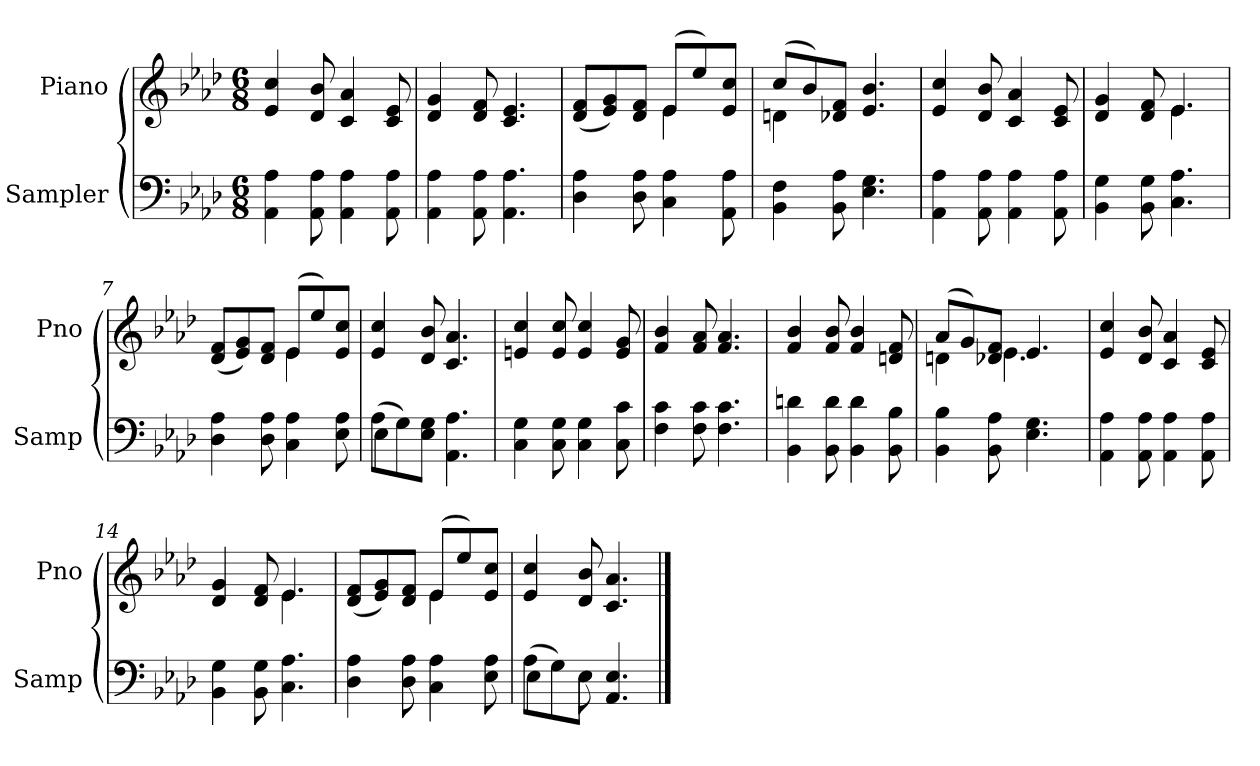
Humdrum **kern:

**kern	**kern
*part2	*part1
*staff2	*staff1
*I"Sampler	*I"Piano
*I'Samp	*I'Pno
*clefF4	*clefG2
*k[b-e-a-d-]	*k[b-e-a-d-]
*A-:	*A-:
*M6/8	*M6/8
=1	=1
4AA- 4A-	4e- 4cc
8AA- 8A-	8d- 8b-
4AA- 4A-	4c 4a-
8AA- 8A-	8c 8e-
=2	=2
4AA- 4A-	4d- 4g
8AA- 8A-	8d- 8f
4.AA- 4.A-	4.c 4.e-
=3	=3
*	*^
4D- 4A-	(8d-/ 8f/L	4.ryy
.	8e-/ 8g/)	.
8D- 8A-	8d-/ 8f/J	.
4C 4A-	(8e-/L	4e-
.	8ee-/)	.
8AA- 8A-	8e-/ 8cc/J	8ryy
=4	=4	=4
4BB- 4F	(8cc/L	4dn
.	8b-/)	.
8BB- 8A-	8d-/ 8f/J	2ryy
4.E- 4.G	4.e- 4.b-	.
*	*v	*v
=5	=5
4AA- 4A-	4e- 4cc
8AA- 8A-	8d- 8b-
4AA- 4A-	4c 4a-
8AA- 8A-	8c 8e-
=6	=6
*	*^
4BB- 4G	4d- 4g	4.ryy
8BB- 8G	8d- 8f	.
4.C 4.A-	4.e-/	4.e-
=7	=7	=7
4D- 4A-	(8d-/ 8f/L	4.ryy
.	8e-/ 8g/)	.
8D- 8A-	8d-/ 8f/J	.
4C 4A-	(8e-/L	4e-
.	8ee-/)	.
8E- 8A-	8e-/ 8cc/J	8ryy
*	*v	*v
=8	=8
*^	*
(8A-\L	4E-	4e- 4cc
8G\)	.	.
8E-\ 8G\J	2ryy	8d- 8b-
4.AA- 4.A-	.	4.c 4.a-
*v	*v	*
=9	=9
4C 4G	4en 4cc
8C 8G	8e 8cc
4C 4G	4e 4cc
8C 8c	8e 8g
=10	=10
4F 4c	4f 4b-
8F 8c	8f 8a-
4.F 4.c	4.f 4.a-
=11	=11
4BB- 4dn	4f 4b-
8BB- 8d	8f 8b-
4BB- 4d	4f 4b-
8BB- 8B-	8dn 8f
=12	=12
*	*^
4BB- 4B-	(8a-/L	4dn
.	8g/)	.
8BB- 8A-	8d-/ 8f/J	4.e-
4.E- 4.G	4.e-/	.
.	.	8ryy
*	*v	*v
=13	=13
4AA- 4A-	4e- 4cc
8AA- 8A-	8d- 8b-
4AA- 4A-	4c 4a-
8AA- 8A-	8c 8e-
=14	=14
*	*^
4BB- 4G	4d- 4g	4.ryy
8BB- 8G	8d- 8f	.
4.C 4.A-	4.e-/	4.e-
=15	=15	=15
4D- 4A-	(8d-/ 8f/L	4.ryy
.	8e-/ 8g/)	.
8D- 8A-	8d-/ 8f/J	.
4C 4A-	(8e-/L	4e-
.	8ee-/)	.
8E- 8A-	8e-/ 8cc/J	8ryy
*	*v	*v
=16	=16
*^	*
(8A-\L	4E-	4e- 4cc
8G\)	.	.
8E-\J	8E-	8d- 8b-
4.AA- 4.E-	4.ryy	4.c 4.a-
*v	*v	*
==	==
*-	*-
